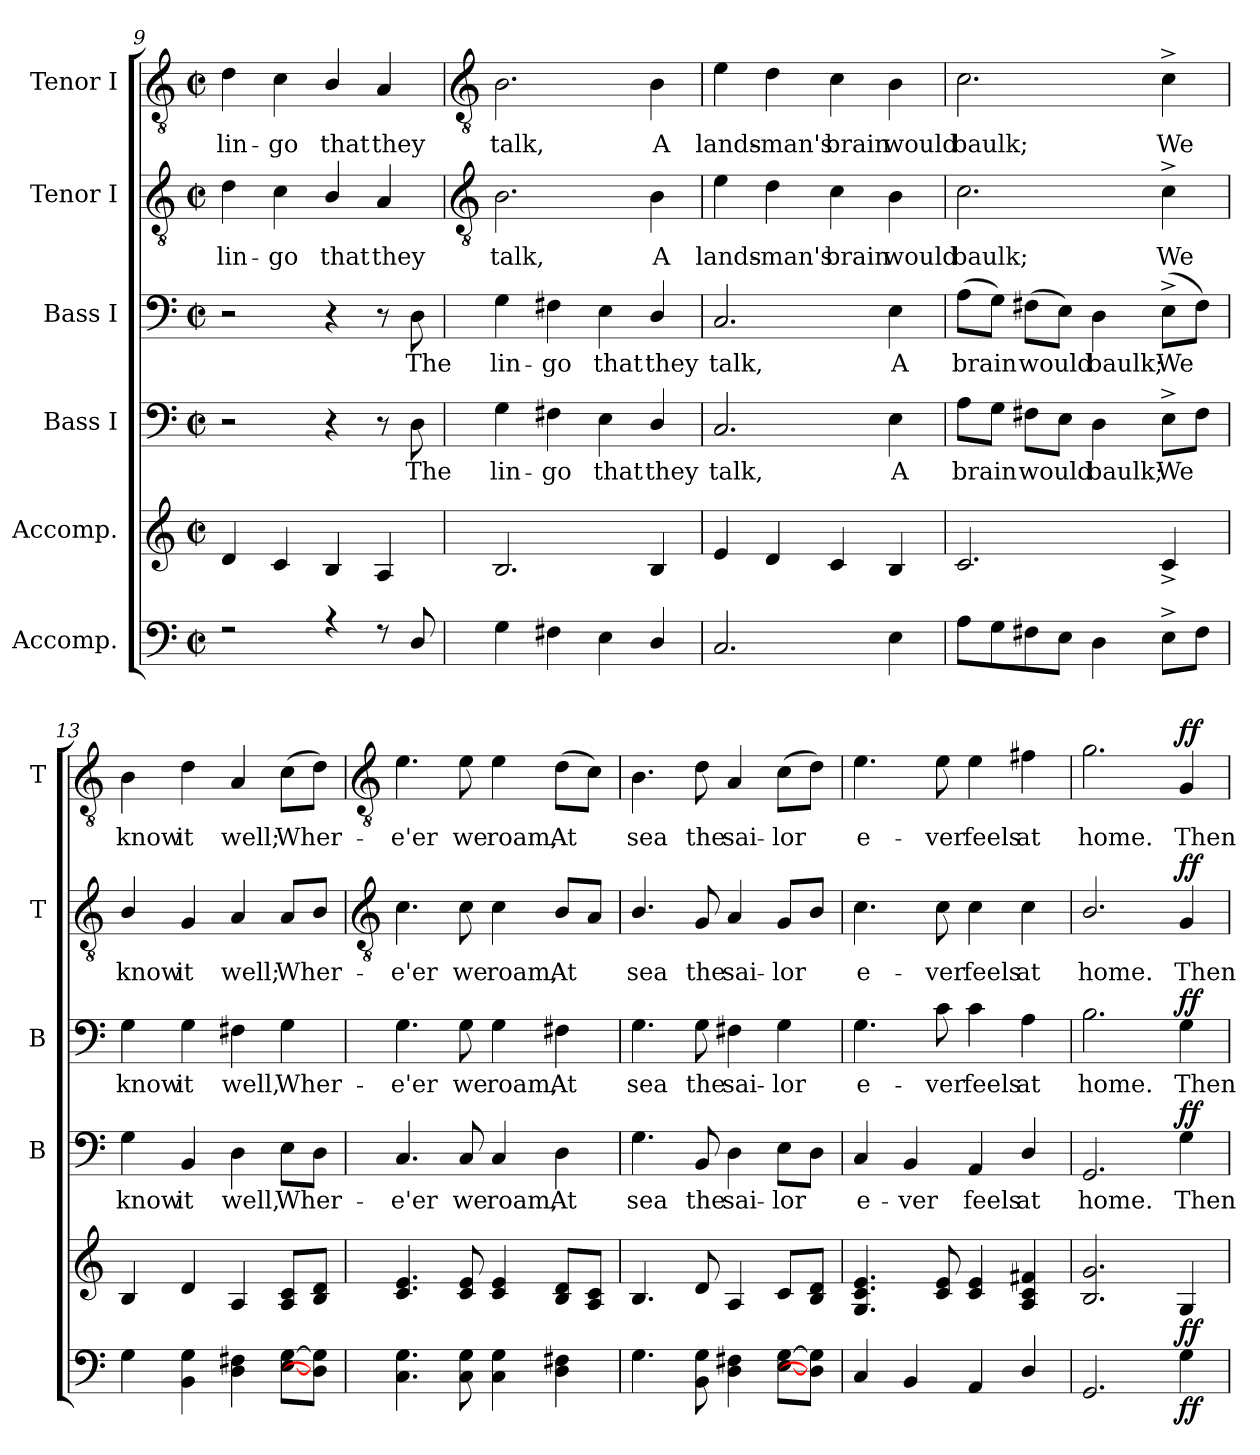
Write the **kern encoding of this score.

**kern	**dynam	**kern	**dynam	**kern	**text	**dynam	**kern	**text	**dynam	**kern	**text	**dynam	**kern	**text	**dynam
*part6	*part6	*part5	*part5	*part4	*part4	*part4	*part3	*part3	*part3	*part2	*part2	*part2	*part1	*part1	*part1
*staff6	*staff6	*staff5	*staff5	*staff4	*staff4	*staff4	*staff3	*staff3	*staff3	*staff2	*staff2	*staff2	*staff1	*staff1	*staff1
*I"Accomp.	*	*I"Accomp.	*	*I"Bass I	*	*	*I"Bass I	*	*	*I"Tenor I	*	*	*I"Tenor I	*	*
*	*	*	*	*I'B	*	*	*I'B	*	*	*I'T	*	*	*I'T	*	*
*clefF4	*	*clefG2	*	*clefF4	*	*	*clefF4	*	*	*clefGv2	*	*	*clefGv2	*	*
*k[]	*	*k[]	*	*k[]	*	*	*k[]	*	*	*k[]	*	*	*k[]	*	*
*C:	*	*C:	*	*C:	*	*	*C:	*	*	*C:	*	*	*C:	*	*
*M2/2	*	*M2/2	*	*M2/2	*	*	*M2/2	*	*	*M2/2	*	*	*M2/2	*	*
*met(c|)	*	*met(c|)	*	*met(c|)	*	*	*met(c|)	*	*	*met(c|)	*	*	*met(c|)	*	*
=9	=9	=9	=9	=9	=9	=9	=9	=9	=9	=9	=9	=9	=9	=9	=9
*^	*	*^	*	*	*	*	*	*	*	*	*	*	*	*	*
!	!	!	!	!	!	!	!	!	!	!	!	!	!LO:LY:b	!	!	!LO:LY:b	!
2r	1ryy	.	4d/	1ryy	.	2r	.	.	2r	.	.	4d	lin-	.	4d	lin-	.
!	!	!	!	!	!	!	!	!	!	!	!	!	!LO:LY:b	!	!	!LO:LY:b	!
.	.	.	4c/	.	.	.	.	.	.	.	.	4c	-go	.	4c	-go	.
!	!	!	!	!	!	!	!	!	!	!	!	!	!LO:LY:b	!	!	!LO:LY:b	!
4r	.	.	4B/	.	.	4r	.	.	4r	.	.	4B/	that	.	4B/	that	.
!	!	!	!	!	!	!	!	!	!	!	!	!	!LO:LY:b	!	!	!LO:LY:b	!
8r	.	.	4A/	.	.	8r	.	.	8r	.	.	4A	they	.	4A	they	.
!	!	!	!	!	!	!	!LO:LY:b	!	!	!LO:LY:b	!	!	!	!	!	!	!
8D/	.	.	.	.	.	8D	The	.	8D	The	.	.	.	.	.	.	.
*v	*v	*	*	*	*	*	*	*	*	*	*	*	*	*	*	*	*
*	*	*v	*v	*	*	*	*	*	*	*	*	*	*	*	*	*
!!LO:LB:g=z
=10	=10	=10	=10	=10	=10	=10	=10	=10	=10	=10	=10	=10	=10	=10	=10
*	*	*	*	*	*	*	*	*	*	*clefGv2	*	*	*clefGv2	*	*
!	!	!	!	!	!LO:LY:b	!	!	!LO:LY:b	!	!	!LO:LY:b	!	!	!LO:LY:b	!
4G	.	2.B	.	4G	lin-	.	4G	lin-	.	2.B	talk,	.	2.B	talk,	.
!	!	!	!	!	!LO:LY:b	!	!	!LO:LY:b	!	!	!	!	!	!	!
4F#X	.	.	.	4F#X	-go	.	4F#X	-go	.	.	.	.	.	.	.
!	!	!	!	!	!LO:LY:b	!	!	!LO:LY:b	!	!	!	!	!	!	!
4E	.	.	.	4E	that	.	4E	that	.	.	.	.	.	.	.
!	!	!	!	!	!LO:LY:b	!	!	!LO:LY:b	!	!	!LO:LY:b	!	!	!LO:LY:b	!
4D/	.	4B	.	4D/	they	.	4D/	they	.	4B	A	.	4B	A	.
=11	=11	=11	=11	=11	=11	=11	=11	=11	=11	=11	=11	=11	=11	=11	=11
!	!	!	!	!	!LO:LY:b	!	!	!LO:LY:b	!	!	!LO:LY:b	!	!	!LO:LY:b	!
2.C	.	4e	.	2.C	talk,	.	2.C	talk,	.	4e	lands-	.	4e	lands-	.
!	!	!	!	!	!	!	!	!	!	!	!LO:LY:b	!	!	!LO:LY:b	!
.	.	4d	.	.	.	.	.	.	.	4d	-man's	.	4d	-man's	.
!	!	!	!	!	!	!	!	!	!	!	!LO:LY:b	!	!	!LO:LY:b	!
.	.	4c	.	.	.	.	.	.	.	4c	brain	.	4c	brain	.
!	!	!	!	!	!LO:LY:b	!	!	!LO:LY:b	!	!	!LO:LY:b	!	!	!LO:LY:b	!
4E	.	4B	.	4E	A	.	4E	A	.	4B	would	.	4B	would	.
=12	=12	=12	=12	=12	=12	=12	=12	=12	=12	=12	=12	=12	=12	=12	=12
!	!	!	!	!	!LO:LY:b	!	!	!LO:LY:b	!	!	!LO:LY:b	!	!	!LO:LY:b	!
8AL	.	2.c	.	8AL	brain	.	(>8AL	brain	.	2.c	baulk;	.	2.c	baulk;	.
8G	.	.	.	8GJ	.	.	8GJ)	.	.	.	.	.	.	.	.
!	!	!	!	!	!LO:LY:b	!	!	!LO:LY:b	!	!	!	!	!	!	!
8F#X	.	.	.	8F#XL	would	.	(>8F#XL	would	.	.	.	.	.	.	.
8EJ	.	.	.	8EJ	.	.	8EJ)	.	.	.	.	.	.	.	.
!	!	!	!	!	!LO:LY:b	!	!	!LO:LY:b	!	!	!	!	!	!	!
4D	.	.	.	4D	baulk;	.	4D	baulk;	.	.	.	.	.	.	.
!	!	!	!	!	!LO:LY:b	!	!	!LO:LY:b	!	!	!LO:LY:b	!	!	!LO:LY:b	!
8E^L	.	4c^	.	8E^L	We	.	(>8E^L	We	.	4c^	We	.	4c^	We	.
8F#J	.	.	.	8F#J	.	.	8F#J)	.	.	.	.	.	.	.	.
=13	=13	=13	=13	=13	=13	=13	=13	=13	=13	=13	=13	=13	=13	=13	=13
!	!	!	!	!	!LO:LY:b	!	!	!LO:LY:b	!	!	!LO:LY:b	!	!	!LO:LY:b	!
4G	.	4B	.	4G	-know	.	4G	know	.	4B/	know	.	4B	know	.
!	!	!	!	!	!LO:LY:b	!	!	!LO:LY:b	!	!	!LO:LY:b	!	!	!LO:LY:b	!
4BB 4G	.	4d	.	4BB	it	.	4G	it	.	4G	it	.	4d	it	.
!	!	!	!	!	!LO:LY:b	!	!	!LO:LY:b	!	!	!LO:LY:b	!	!	!LO:LY:b	!
4D 4F#X	.	4A	.	4D	well,	.	4F#X	well,	.	4A/	well;	.	4A	well;	.
!	!	!	!	!	!LO:LY:b	!	!	!LO:LY:b	!	!	!LO:LY:b	!	!	!LO:LY:b	!
[8E [8GL	.	8A 8cL	.	8EL	Wher-	.	4G	Wher-	.	8AL	Wher-	.	(>8cL	Wher-	.
8D] 8G]J	.	8B 8dJ	.	8DJ	.	.	.	.	.	8BJ	.	.	8dJ)	.	.
!!LO:LB:g=z
=14	=14	=14	=14	=14	=14	=14	=14	=14	=14	=14	=14	=14	=14	=14	=14
*	*	*	*	*	*	*	*	*	*	*clefGv2	*	*	*clefGv2	*	*
!	!	!	!	!	!LO:LY:b	!	!	!LO:LY:b	!	!	!LO:LY:b	!	!	!LO:LY:b	!
4.C 4.G	.	4.c 4.e	.	4.C	e'er	.	4.G	e'er	.	4.c	e'er	.	4.e	e'er	.
!	!	!	!	!	!LO:LY:b	!	!	!LO:LY:b	!	!	!LO:LY:b	!	!	!LO:LY:b	!
8C 8G	.	8c 8e	.	8C	we	.	8G	we	.	8c	we	.	8e	we	.
!	!	!	!	!	!LO:LY:b	!	!	!LO:LY:b	!	!	!LO:LY:b	!	!	!LO:LY:b	!
4C 4G	.	4c 4e	.	4C	roam,	.	4G	roam,	.	4c	roam,	.	4e	roam,	.
!	!	!	!	!	!LO:LY:b	!	!	!LO:LY:b	!	!	!LO:LY:b	!	!	!LO:LY:b	!
4D 4F#X	.	8B 8dL	.	4D	At	.	4F#X	At	.	8BL	At	.	(>8dL	At	.
.	.	8A 8cJ	.	.	.	.	.	.	.	8AJ	.	.	8cJ)	.	.
=15	=15	=15	=15	=15	=15	=15	=15	=15	=15	=15	=15	=15	=15	=15	=15
!	!	!	!	!	!LO:LY:b	!	!	!LO:LY:b	!	!	!LO:LY:b	!	!	!LO:LY:b	!
4.G	.	4.B	.	4.G	sea	.	4.G	sea	.	4.B/	sea	.	4.B	sea	.
!	!	!	!	!	!LO:LY:b	!	!	!LO:LY:b	!	!	!LO:LY:b	!	!	!LO:LY:b	!
8BB 8G	.	8d	.	8BB	the	.	8G	the	.	8G	the	.	8d	the	.
!	!	!	!	!	!LO:LY:b	!	!	!LO:LY:b	!	!	!LO:LY:b	!	!	!LO:LY:b	!
4D 4F#X	.	4A	.	4D	sai-	.	4F#X	sai-	.	4A	sai-	.	4A	sai-	.
!	!	!	!	!	!LO:LY:b	!	!	!LO:LY:b	!	!	!LO:LY:b	!	!	!LO:LY:b	!
[8E [8GL	.	8cL	.	8EL	-lor	.	4G	-lor	.	8GL	-lor	.	(>8cL	-lor	.
8D] 8G]J	.	8B 8dJ	.	8DJ	.	.	.	.	.	8BJ	.	.	8dJ)	.	.
=16	=16	=16	=16	=16	=16	=16	=16	=16	=16	=16	=16	=16	=16	=16	=16
!	!	!	!	!	!LO:LY:b	!	!	!LO:LY:b	!	!	!LO:LY:b	!	!	!LO:LY:b	!
4C/	.	4.G 4.c 4.e	.	4C	e-	.	4.G	e-	.	4.c	e-	.	4.e	e-	.
!	!	!	!	!	!LO:LY:b	!	!	!	!	!	!	!	!	!	!
4BB/	.	.	.	4BB	-ver	.	.	.	.	.	.	.	.	.	.
!	!	!	!	!	!	!	!	!LO:LY:b	!	!	!LO:LY:b	!	!	!LO:LY:b	!
.	.	8c 8e	.	.	.	.	8c	-ver	.	8c	-ver	.	8e	-ver	.
!	!	!	!	!	!LO:LY:b	!	!	!LO:LY:b	!	!	!LO:LY:b	!	!	!LO:LY:b	!
4AA/	.	4c 4e	.	4AA	feels	.	4c	feels	.	4c	feels	.	4e	feels	.
!	!	!	!	!	!LO:LY:b	!	!	!LO:LY:b	!	!	!LO:LY:b	!	!	!LO:LY:b	!
4D/	.	4A 4c 4f#X	.	4D/	at	.	4A	at	.	4c	at	.	4f#X	at	.
=17	=17	=17	=17	=17	=17	=17	=17	=17	=17	=17	=17	=17	=17	=17	=17
!	!	!	!	!	!LO:LY:b	!	!	!LO:LY:b	!	!	!LO:LY:b	!	!	!LO:LY:b	!
2.GG/	.	2.B 2.g	.	2.GG	home.	.	2.B	home.	.	2.B/	home.	.	2.g	home.	.
!	!LO:DY:b	!	!LO:DY:b	!	!LO:LY:b	!LO:DY:b	!	!LO:LY:b	!LO:DY:b	!	!LO:LY:b	!LO:DY:b	!	!LO:LY:b	!LO:DY:b
4G	ff	4G	ff	4G	Then	ff	4G	Then	ff	4G	Then	ff	4G	Then	ff
=	=	=	=	=	=	=	=	=	=	=	=	=	=	=	=
*-	*-	*-	*-	*-	*-	*-	*-	*-	*-	*-	*-	*-	*-	*-	*-
